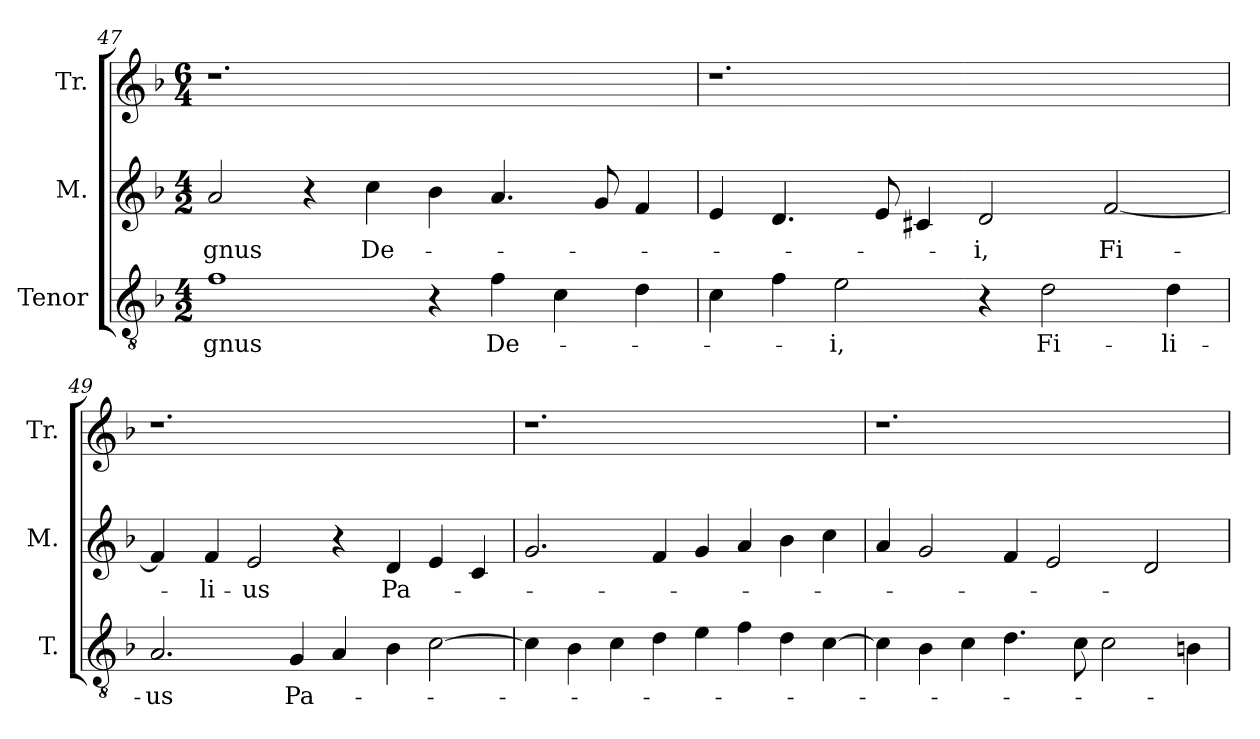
**kern	**text	**kern	**text	**kern
*part3	*part3	*part2	*part2	*part1
*staff3	*staff3	*staff2	*staff2	*staff1
*I"Tenor	*	*I"M.	*	*I"Tr.
*I'T.	*	*I'M.	*	*I'Tr.
*clefGv2	*	*clefG2	*	*clefG2
*k[b-]	*	*k[b-]	*	*k[b-]
*F:	*	*F:	*	*F:
*M4/2	*	*M4/2	*	*M6/4
=47	=47	=47	=47	=47
!	!LO:LY:b:cj	!	!LO:LY:b:cj	!
1f	-gnus	2a/	-gnus	1.r
.	.	4r	.	.
!	!	!	!LO:LY:b	!
.	.	4cc\	De-	.
4r	.	4b-\	.	.
!	!LO:LY:b	!	!	!
4f\	De-	4.a/	.	.
4c\	.	.	.	2ryy
.	.	8g/	.	.
4d\	.	4f/	.	.
=48	=48	=48	=48	=48
4c\	.	4e/	.	1.r
4f\	.	4.d/	.	.
!	!LO:LY:b:cj	!	!	!
2e\	-i,	.	.	.
.	.	8e/	.	.
.	.	4c#/	.	.
!	!	!	!LO:LY:b:cj	!
4r	.	2d/	-i,	.
!	!LO:LY:b:cj	!	!	!
2d\	Fi-	.	.	.
!	!	!	!LO:LY:b:cj	!
.	.	[>2f/	Fi-	2ryy
!	!LO:LY:b:cj	!	!	!
4d\	-li-	.	.	.
!!LO:LB:g=z
=49	=49	=49	=49	=49
!	!LO:LY:b:cj	!	!	!
*	*	*^	*	*
2.A/	-us	4f/]	16ryy	.	1.r
.	.	.	1ryy	.	.
!	!	!	!	!LO:LY:b:cj	!
.	.	4f/	.	-li-	.
!	!	!	!	!LO:LY:b:cj	!
.	.	2e/	.	-us	.
!	!LO:LY:b:cj	!	!	!	!
4G/	Pa-	.	.	.	.
4A/	.	4r	.	.	.
.	.	.	2...ryy	.	.
!	!	!	!	!LO:LY:b:cj	!
4B-\	.	4d/	.	Pa-	.
[>2c\	.	4e/	.	.	2ryy
.	.	4c/	.	.	.
*	*	*v	*v	*	*
=50	=50	=50	=50	=50
4c\]	.	2.g/	.	1.r
4B-\	.	.	.	.
4c\	.	.	.	.
4d\	.	4f/	.	.
4e\	.	4g/	.	.
4f\	.	4a/	.	.
4d\	.	4b-\	.	2ryy
[>4c\	.	4cc\	.	.
=51	=51	=51	=51	=51
4c\]	.	4a/	.	1.r
4B-\	.	2g/	.	.
4c\	.	.	.	.
4.d\	.	4f/	.	.
.	.	2e/	.	.
8c\	.	.	.	.
2c\	.	.	.	.
.	.	2d/	.	2ryy
4B\	.	.	.	.
=	=	=	=	=
*-	*-	*-	*-	*-
